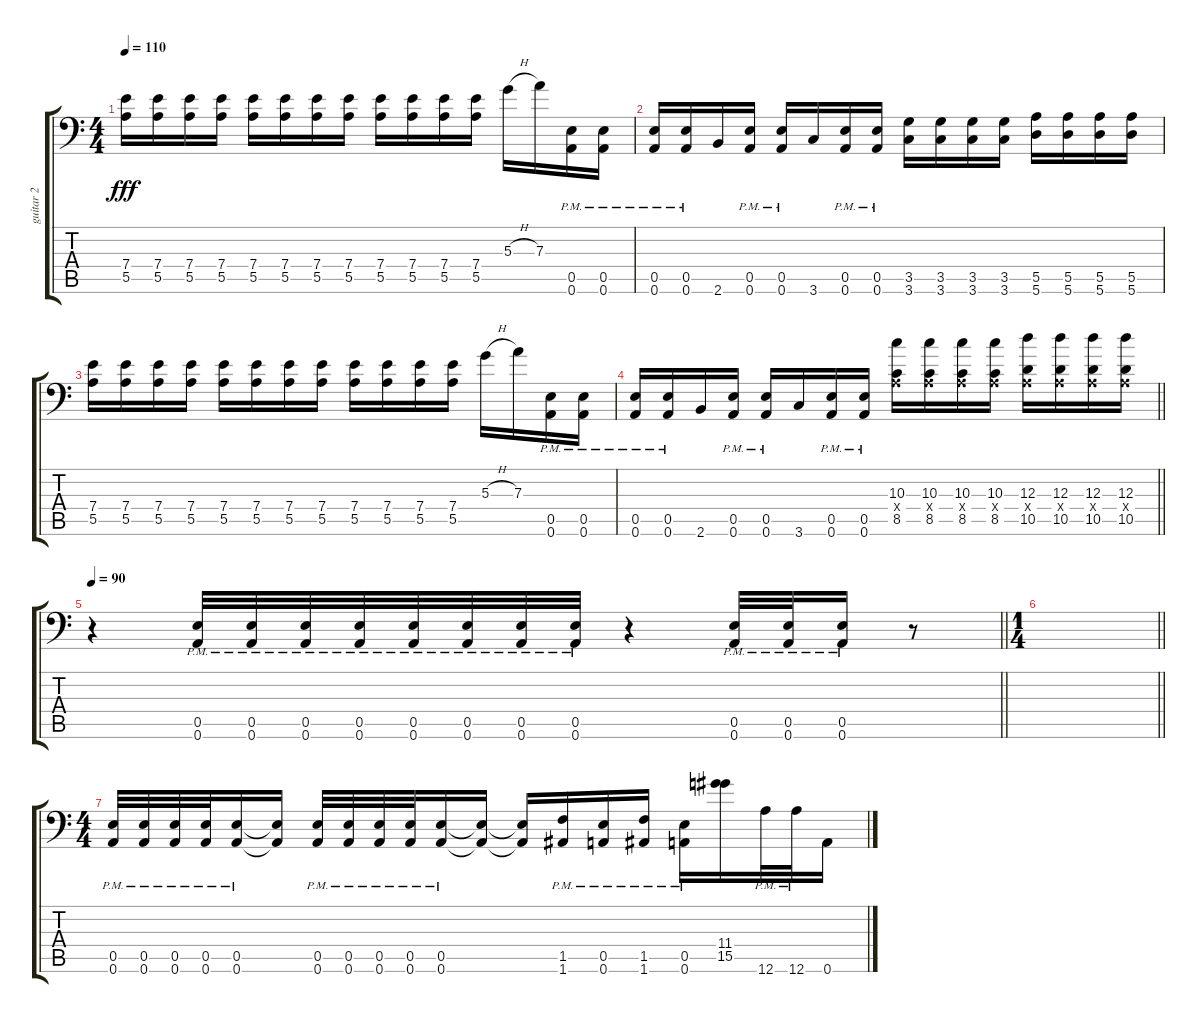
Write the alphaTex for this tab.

\track ("guitar 2" "guitar 2") {instrument distortionguitar}
\staff {score tabs}
\tuning (B3 Gb3 D3 A2 E2 A1) {hide}
\ts (4 4)
\tempo 110
\clef f4
\ks c
(7.4 5.5).16{dy fff} (7.4 5.5).16 (7.4 5.5).16 (7.4 5.5).16 (7.4 5.5).16 (7.4 5.5).16 (7.4 5.5).16 (7.4 5.5).16 (7.4 5.5).16 (7.4 5.5).16 (7.4 5.5).16 (7.4 5.5).16 5.3{h}.16 7.3.16 (0.5{pm} 0.6{pm}).16 (0.5{pm} 0.6{pm}).16 |
(0.5{pm} 0.6{pm}).16 (0.5{pm} 0.6{pm}).16 2.6.16 (0.5{pm} 0.6{pm}).16 (0.5{pm} 0.6{pm}).16 3.6.16 (0.5{pm} 0.6{pm}).16 (0.5{pm} 0.6{pm}).16 (3.5 3.6).16 (3.5 3.6).16 (3.5 3.6).16 (3.5 3.6).16 (5.5 5.6).16 (5.5 5.6).16 (5.5 5.6).16 (5.5 5.6).16 |
(7.4 5.5).16 (7.4 5.5).16 (7.4 5.5).16 (7.4 5.5).16 (7.4 5.5).16 (7.4 5.5).16 (7.4 5.5).16 (7.4 5.5).16 (7.4 5.5).16 (7.4 5.5).16 (7.4 5.5).16 (7.4 5.5).16 5.3{h}.16 7.3.16 (0.5{pm} 0.6{pm}).16 (0.5{pm} 0.6{pm}).16 |
\barLineRight lightlight
(0.5{pm} 0.6{pm}).16 (0.5{pm} 0.6{pm}).16 2.6.16 (0.5{pm} 0.6{pm}).16 (0.5{pm} 0.6{pm}).16 3.6.16 (0.5{pm} 0.6{pm}).16 (0.5{pm} 0.6{pm}).16 (10.3 0.4{x} 8.5).16 (10.3 0.4{x} 8.5).16 (10.3 0.4{x} 8.5).16 (10.3 0.4{x} 8.5).16 (12.3 0.4{x} 10.5).16 (12.3 0.4{x} 10.5).16 (12.3 0.4{x} 10.5).16 (12.3 0.4{x} 10.5).16 |
\section ("" "")
\tempo 90
\barLineRight lightlight
r.4 (0.5{pm} 0.6{pm}).32 (0.5{pm} 0.6{pm}).32 (0.5{pm} 0.6{pm}).32 (0.5{pm} 0.6{pm}).32 (0.5{pm} 0.6{pm}).32 (0.5{pm} 0.6{pm}).32 (0.5{pm} 0.6{pm}).32 (0.5{pm} 0.6{pm}).32 r.4 (0.5{pm} 0.6{pm}).32 (0.5{pm} 0.6{pm}).32 (0.5{pm} 0.6{pm}).16 r.8 |
\ts (1 4)
\barLineRight lightlight
|
\ts (4 4)
\section ("" "")
(0.5{pm} 0.6{pm}).32 (0.5{pm} 0.6{pm}).32 (0.5{pm} 0.6{pm}).32 (0.5{pm} 0.6{pm}).32 (0.5{pm} 0.6{pm}).16 (0.5{t} 0.6{t}).16 (0.5{pm} 0.6{pm}).32 (0.5{pm} 0.6{pm}).32 (0.5{pm} 0.6{pm}).32 (0.5{pm} 0.6{pm}).32 (0.5{pm} 0.6{pm}).16 (0.5{t} 0.6{t}).16 (0.5{t} 0.6{t}).16 (1.5{pm} 1.6{pm}).16 (0.5{pm} 0.6{pm}).16 (1.5{pm} 1.6{pm}).16 (0.5{pm} 0.6{pm}).16 (11.4 15.5).16 12.6{pm}.32 12.6{pm}.32 0.6.16
